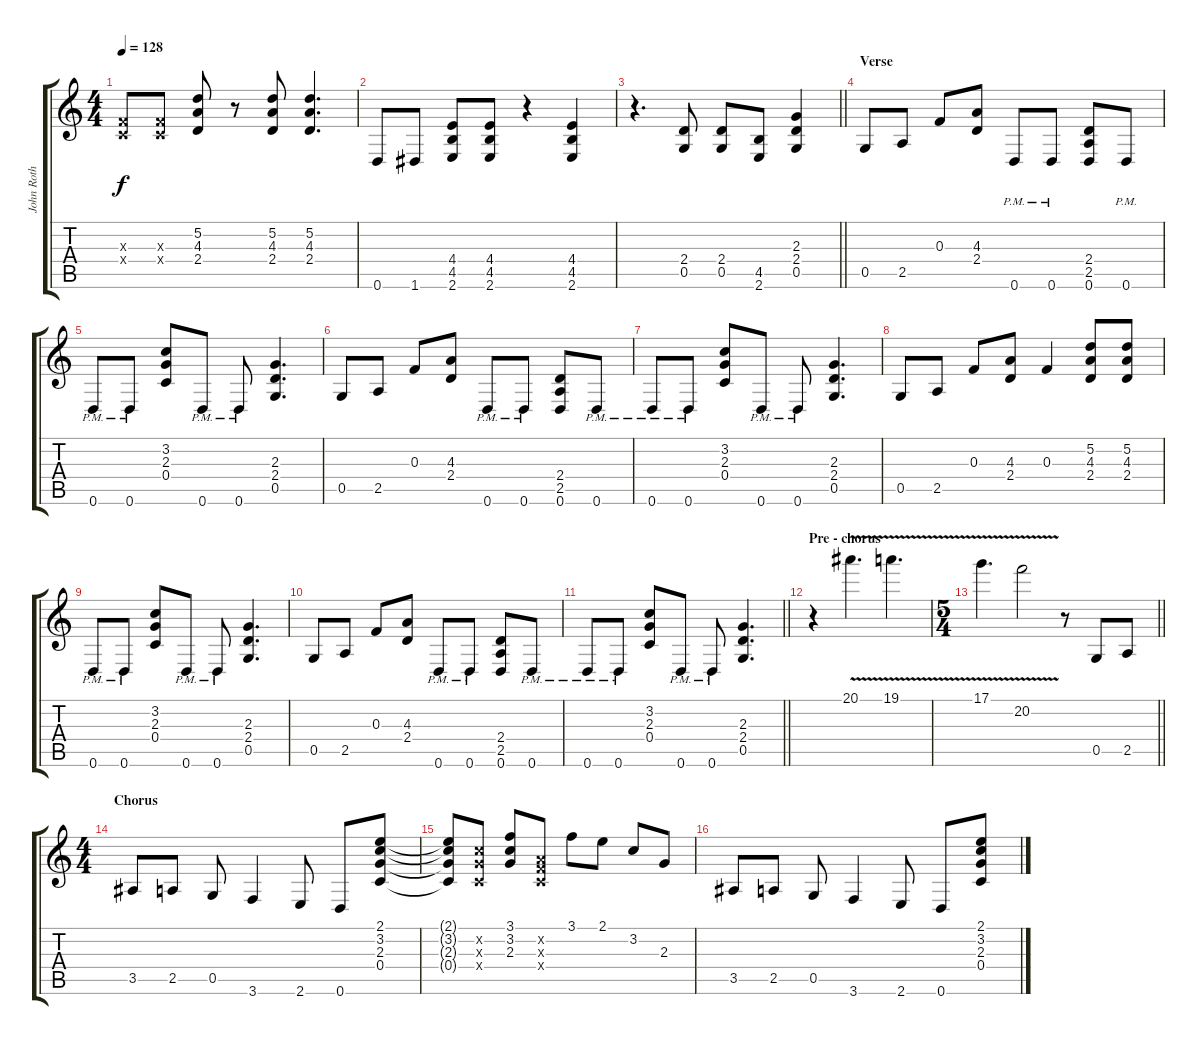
\track ("John Roth" "John Roth") {instrument distortionguitar}
\staff {score tabs}
\tuning (D4 A3 F3 C3 G2 D2) {hide}
\ts (4 4)
\tempo 128
\clef g2
\ks c
(0.3{x} 0.4{x}).8{dy f} (0.3{x} 0.4{x}).8 (5.2 4.3 2.4).8 r.8 (5.2 4.3 2.4).8 (5.2 4.3 2.4).4{d} |
0.6.8 1.6.8 (4.4 4.5 2.6).8 (4.4 4.5 2.6).8 r.4 (4.4 4.5 2.6).4 |
\barLineRight lightlight
r.4{d} (2.4 0.5).8 (2.4 0.5).8 (4.5 2.6).8 (2.3 2.4 0.5).4 |
\section ("" "Verse")
0.5.8 2.5.8 0.3.8 (4.3 2.4).8 0.6{pm}.8 0.6{pm}.8 (2.4 2.5 0.6).8 0.6{pm}.8 |
0.6{pm}.8 0.6{pm}.8 (3.2 2.3 0.4).8 0.6{pm}.8 0.6{pm}.8 (2.3 2.4 0.5).4{d} |
0.5.8 2.5.8 0.3.8 (4.3 2.4).8 0.6{pm}.8 0.6{pm}.8 (2.4 2.5 0.6).8 0.6{pm}.8 |
0.6{pm}.8 0.6{pm}.8 (3.2 2.3 0.4).8 0.6{pm}.8 0.6{pm}.8 (2.3 2.4 0.5).4{d} |
0.5.8 2.5.8 0.3.8 (4.3 2.4).8 0.3.4 (5.2 4.3 2.4).8 (5.2 4.3 2.4).8 |
0.6{pm}.8 0.6{pm}.8 (3.2 2.3 0.4).8 0.6{pm}.8 0.6{pm}.8 (2.3 2.4 0.5).4{d} |
0.5.8 2.5.8 0.3.8 (4.3 2.4).8 0.6{pm}.8 0.6{pm}.8 (2.4 2.5 0.6).8 0.6{pm}.8 |
\barLineRight lightlight
0.6{pm}.8 0.6{pm}.8 (3.2 2.3 0.4).8 0.6{pm}.8 0.6{pm}.8 (2.3 2.4 0.5).4{d} |
\section ("" "Pre - chorus")
r.4 20.1{v}.4{d} 19.1{v}.4{d} |
\ts (5 4)
\barLineRight lightlight
17.1{v}.4{d} 20.2{v}.2 r.8 0.5.8 2.5.8 |
\ts (4 4)
\section ("" "Chorus")
3.5.8 2.5.8 0.5.8 3.6.4 2.6.8 0.6.8 (2.1 3.2 2.3 0.4).8 |
(2.1{t} 3.2{t} 2.3{t} 0.4{t}).8 (3.2{x} 2.3{x} 0.4{x}).8 (3.1 3.2 2.3).8 (0.2{x} 0.3{x} 0.4{x}).8 3.1.8 2.1.8 3.2.8 2.3.8 |
3.5.8 2.5.8 0.5.8 3.6.4 2.6.8 0.6.8 (2.1 3.2 2.3 0.4).8
